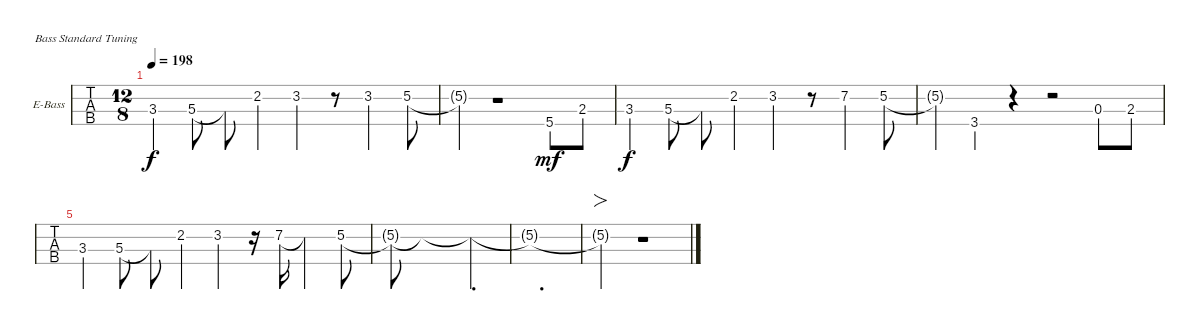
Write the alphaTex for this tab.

\bracketExtendMode nobrackets
\firstSystemTrackNameOrientation horizontal
\otherSystemsTrackNameOrientation horizontal
\defaultBarNumberDisplay FirstOfSystem
\track ("Bass" "E-Bass") {instrument electricbassfinger}
\staff {tabs}
\tuning (G2 D2 A1 E1)
\ts (12 8)
\tempo 198
\clef f4
\ks c
3.3.4{dy f} 5.3.8 5.3{t}.8 2.2.4 3.2.4 r.8 3.2.4 5.2.8 |
5.2{t}.4 r.1 5.4.8{dy mf} 2.3.8 |
3.3.4{dy f} 5.3.8 5.3{t}.8 2.2.4 3.2.4 r.8 7.2.4 5.2.8 |
5.2{t}.4 3.4.4 r.4 r.2 0.3.8 2.3.8 |
3.3.4 5.3.8 5.3{t}.8 2.2.4 3.2.4 r.16 7.2.16 7.2{t}.4 5.2.8 |
5.2{t}.8 5.2{t}.1 5.2{t}.4{d} |
5.2{t}.1{d} |
5.2{t}.2{fo} r.1
